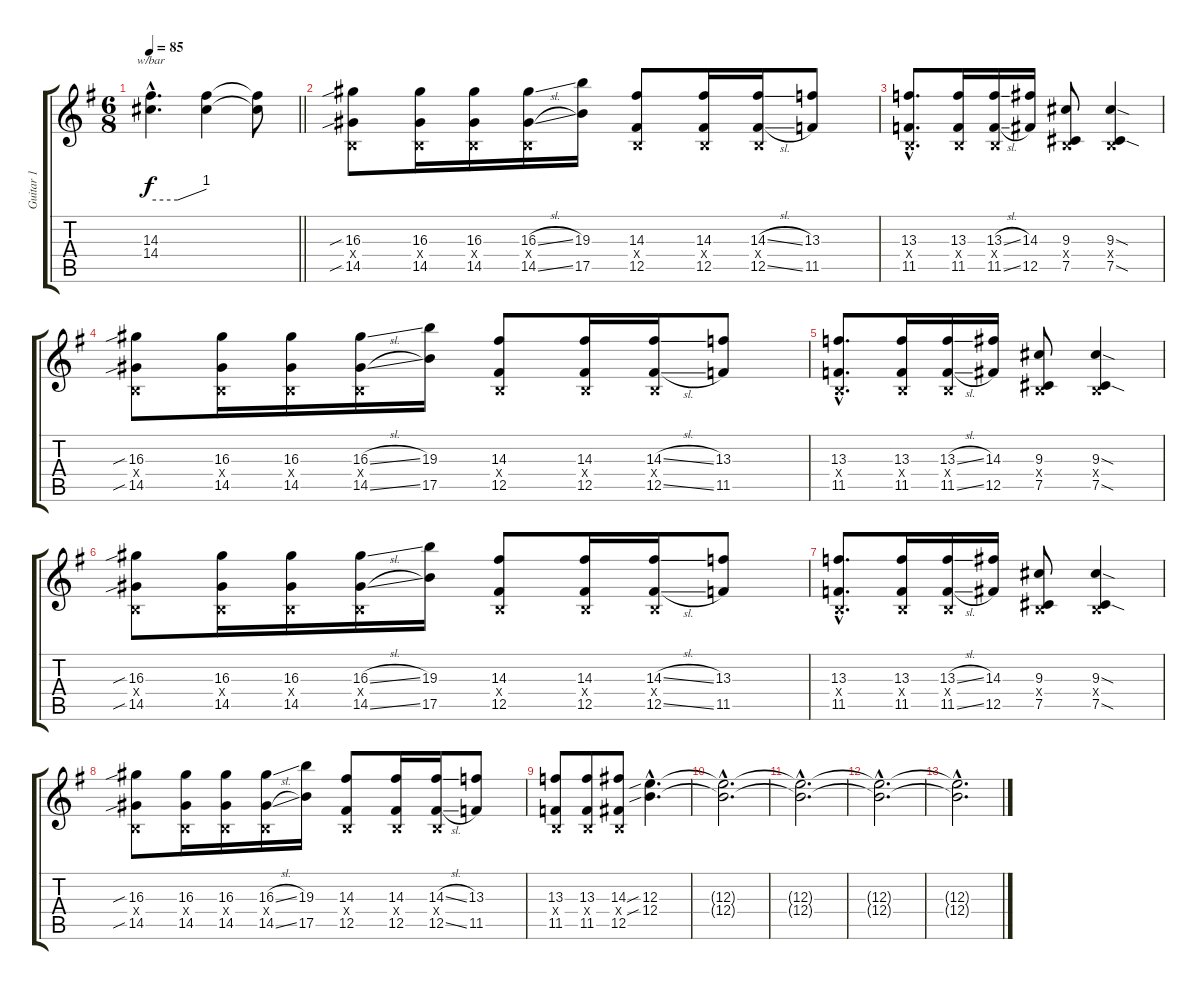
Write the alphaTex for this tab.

\track ("Guitar 1" "Guitar 1") {instrument distortionguitar}
\staff {score tabs}
\tuning (Db4 Ab3 E3 B2 Gb2 B1) {hide}
\ts (6 8)
\tempo 85
\clef g2
\barLineRight lightlight
\ks eminor
(14.3{hac} 14.4{hac}).4{d tbe (custom default 0 0 29 0 60 4) dy f} (14.3{t} 14.4{t}).4 (14.3{t} 14.4{t}).8 |
(16.3{sib} 0.4{x} 14.5{sib}).8 (16.3 0.4{x} 14.5).16 (16.3 0.4{x} 14.5).16 (16.3{sl} 0.4{x} 14.5{sl}).16 (19.3 17.5).16 (14.3 0.4{x} 12.5).8 (14.3 0.4{x} 12.5).16 (14.3{sl} 0.4{x} 12.5{sl}).16 (13.3 11.5).8 |
(13.3{hac} 0.4{hac x} 11.5{hac}).8{d} (13.3 0.4{x} 11.5).16 (13.3{sl} 0.4{x} 11.5{sl}).16 (14.3 12.5).16 (9.3 0.4{x} 7.5).8 (9.3{sod} 0.4{x} 7.5{sod}).4 |
(16.3{sib} 0.4{x} 14.5{sib}).8 (16.3 0.4{x} 14.5).16 (16.3 0.4{x} 14.5).16 (16.3{sl} 0.4{x} 14.5{sl}).16 (19.3 17.5).16 (14.3 0.4{x} 12.5).8 (14.3 0.4{x} 12.5).16 (14.3{sl} 0.4{x} 12.5{sl}).16 (13.3 11.5).8 |
(13.3{hac} 0.4{hac x} 11.5{hac}).8{d} (13.3 0.4{x} 11.5).16 (13.3{sl} 0.4{x} 11.5{sl}).16 (14.3 12.5).16 (9.3 0.4{x} 7.5).8 (9.3{sod} 0.4{x} 7.5{sod}).4 |
(16.3{sib} 0.4{x} 14.5{sib}).8 (16.3 0.4{x} 14.5).16 (16.3 0.4{x} 14.5).16 (16.3{sl} 0.4{x} 14.5{sl}).16 (19.3 17.5).16 (14.3 0.4{x} 12.5).8 (14.3 0.4{x} 12.5).16 (14.3{sl} 0.4{x} 12.5{sl}).16 (13.3 11.5).8 |
(13.3{hac} 0.4{hac x} 11.5{hac}).8{d} (13.3 0.4{x} 11.5).16 (13.3{sl} 0.4{x} 11.5{sl}).16 (14.3 12.5).16 (9.3 0.4{x} 7.5).8 (9.3{sod} 0.4{x} 7.5{sod}).4 |
(16.3{sib} 0.4{x} 14.5{sib}).8 (16.3 0.4{x} 14.5).16 (16.3 0.4{x} 14.5).16 (16.3{sl} 0.4{x} 14.5{sl}).16 (19.3 17.5).16 (14.3 0.4{x} 12.5).8 (14.3 0.4{x} 12.5).16 (14.3{sl} 0.4{x} 12.5{sl}).16 (13.3 11.5).8 |
(13.3 0.4{x} 11.5).8 (13.3 0.4{x} 11.5).8 (14.3 0.4{x} 12.5).8 (12.3{sib hac} 12.4{sib hac}).4{d} |
(12.3{hac t} 12.4{hac t}).2{d volume 0} |
(12.3{hac t} 12.4{hac t}).2{d} |
(12.3{hac t} 12.4{hac t}).2{d} |
(12.3{hac t} 12.4{hac t}).2{d}
